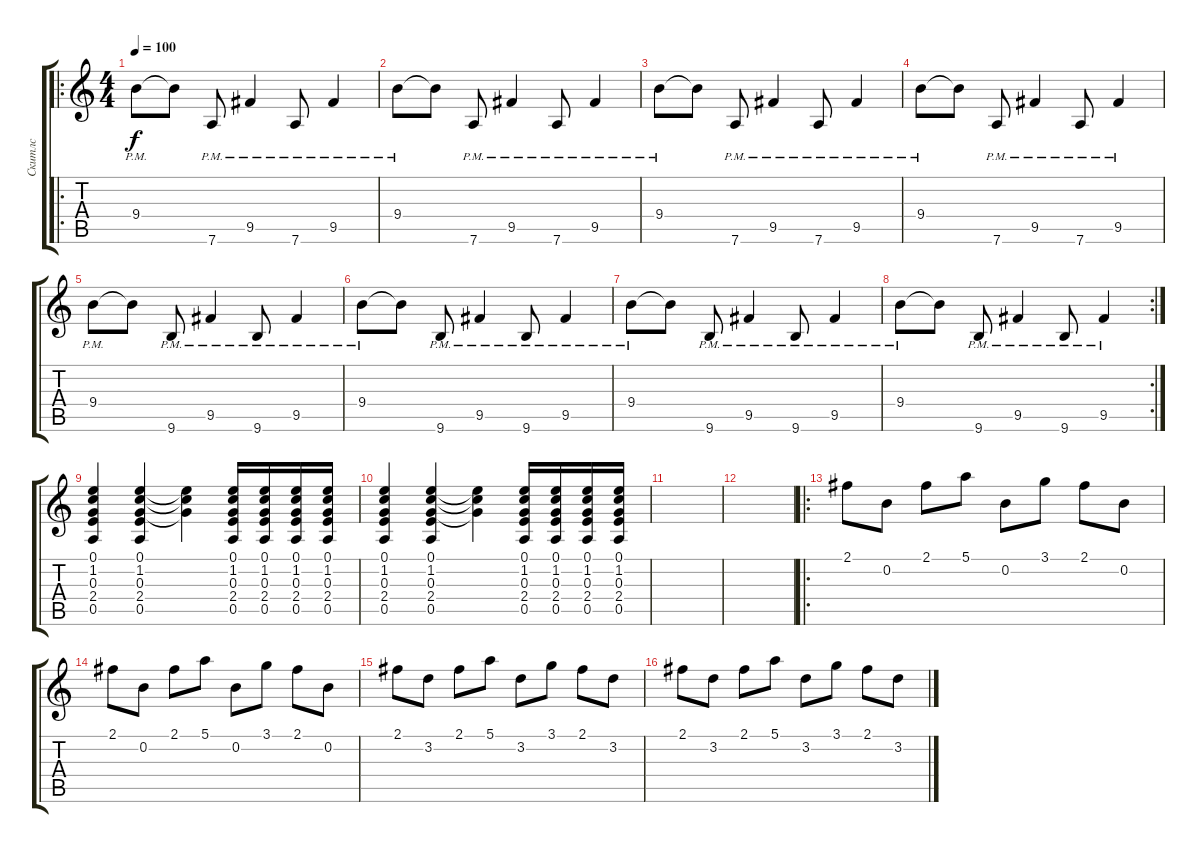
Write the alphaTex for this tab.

\track ("Скитлс" "Скитлс") {instrument overdrivenguitar}
\staff {score tabs}
\tuning (E4 B3 G3 D3 A2 D2) {hide}
\ro
\ts (4 4)
\tempo 100
\clef g2
\ks c
9.4{pm}.8{dy f} 9.4{t}.8 7.6{pm}.8 9.5{pm}.4 7.6{pm}.8 9.5{pm}.4 |
9.4{pm}.8 9.4{t}.8 7.6{pm}.8 9.5{pm}.4 7.6{pm}.8 9.5{pm}.4 |
9.4{pm}.8 9.4{t}.8 7.6{pm}.8 9.5{pm}.4 7.6{pm}.8 9.5{pm}.4 |
9.4{pm}.8 9.4{t}.8 7.6{pm}.8 9.5{pm}.4 7.6{pm}.8 9.5{pm}.4 |
9.4{pm}.8 9.4{t}.8 9.6{pm}.8 9.5{pm}.4 9.6{pm}.8 9.5{pm}.4 |
9.4{pm}.8 9.4{t}.8 9.6{pm}.8 9.5{pm}.4 9.6{pm}.8 9.5{pm}.4 |
9.4{pm}.8 9.4{t}.8 9.6{pm}.8 9.5{pm}.4 9.6{pm}.8 9.5{pm}.4 |
\rc 2
9.4{pm}.8 9.4{t}.8 9.6{pm}.8 9.5{pm}.4 9.6{pm}.8 9.5{pm}.4 |
(0.1 1.2 0.3 2.4 0.5).4{instrument acousticguitarsteel} (0.1 1.2 0.3 2.4 0.5).4 (0.1{t} 1.2{t} 0.3{t}).4 (0.1 1.2 0.3 2.4 0.5).16 (0.1 1.2 0.3 2.4 0.5).16 (0.1 1.2 0.3 2.4 0.5).16 (0.1 1.2 0.3 2.4 0.5).16 |
(0.1 1.2 0.3 2.4 0.5).4{instrument acousticguitarsteel} (0.1 1.2 0.3 2.4 0.5).4 (0.1{t} 1.2{t} 0.3{t}).4 (0.1 1.2 0.3 2.4 0.5).16 (0.1 1.2 0.3 2.4 0.5).16 (0.1 1.2 0.3 2.4 0.5).16 (0.1 1.2 0.3 2.4 0.5).16 |
|
|
\ro
2.1.8 0.2.8 2.1.8 5.1.8 0.2.8 3.1.8 2.1.8 0.2.8 |
2.1.8 0.2.8 2.1.8 5.1.8 0.2.8 3.1.8 2.1.8 0.2.8 |
2.1.8 3.2.8 2.1.8 5.1.8 3.2.8 3.1.8 2.1.8 3.2.8 |
2.1.8 3.2.8 2.1.8 5.1.8 3.2.8 3.1.8 2.1.8 3.2.8
